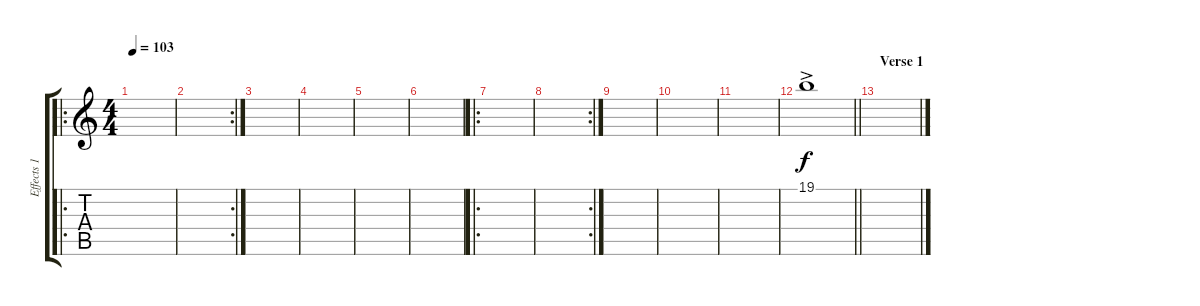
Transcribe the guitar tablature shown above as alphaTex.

\track ("Effects 1" "Effects 1") {instrument seashore}
\staff {score tabs}
\tuning (E4 B3 G3 D3 A2 E2) {hide}
\ro
\ts (4 4)
\tempo 103
\clef g2
\ks c
|
\rc 2
|
|
|
|
|
\ro
|
\rc 2
|
|
|
|
\barLineRight lightlight
19.1{ac}.1 |
\section ("" "Verse 1")
